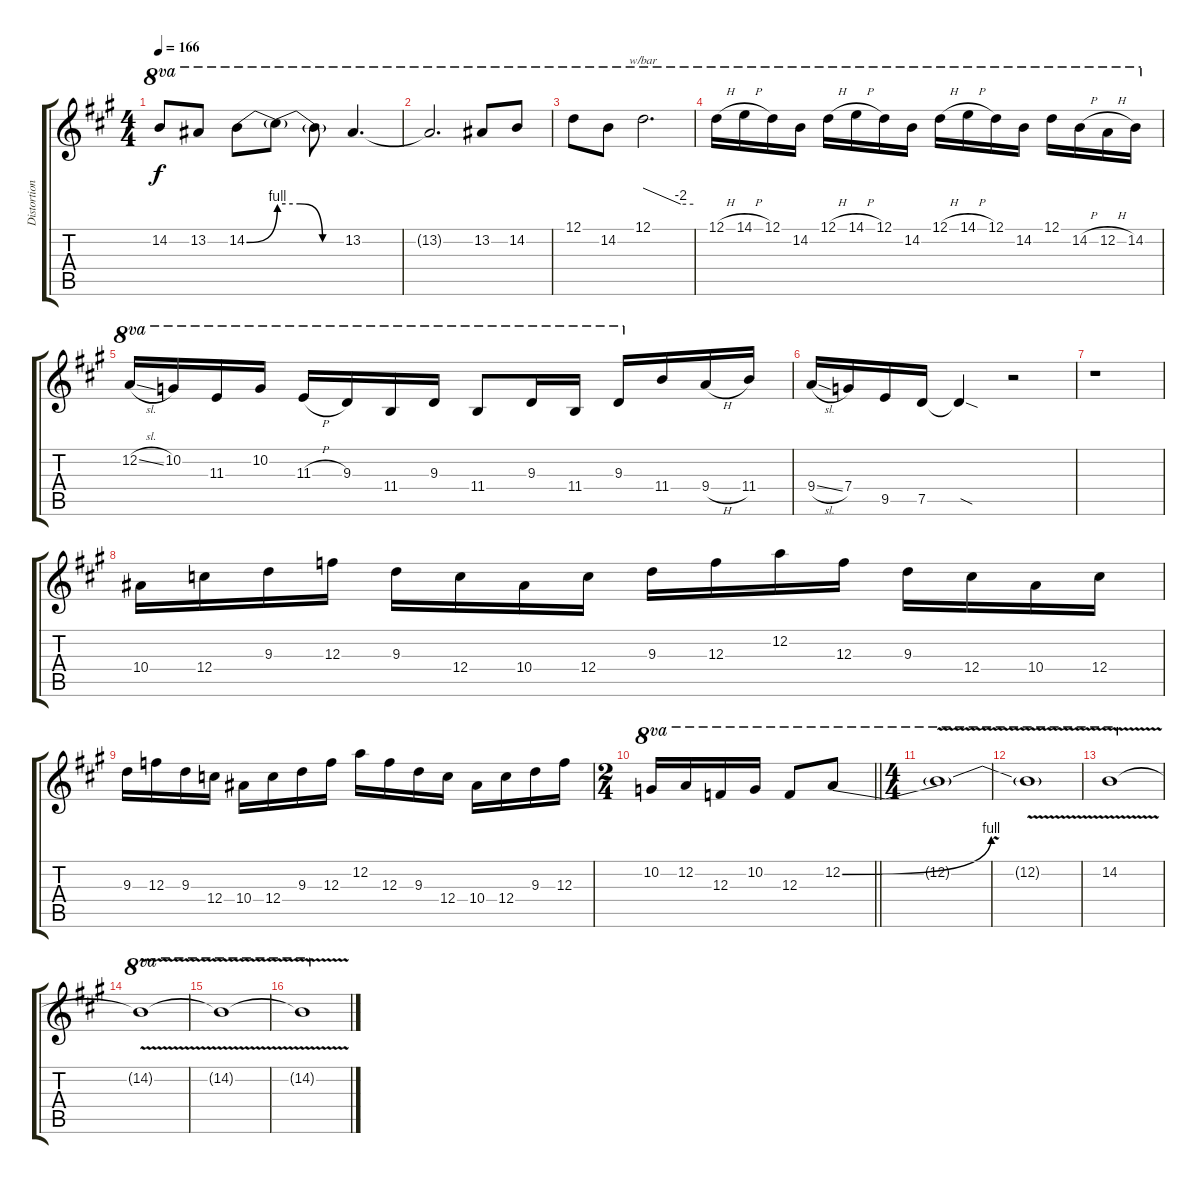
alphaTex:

\track ("Distortion" "Distortion") {instrument distortionguitar}
\staff {score tabs}
\tuning (D4 A3 F3 C3 G2 D2) {hide}
\ts (4 4)
\tempo 166
\clef g2
\ks a
14.2.8{ot 8va dy f} 13.2.8{ot 8va} 14.2{be (bend 0 0 60 4)}.8{ot 8va} 14.2{be (custom 0 4 20 4 40 0 60 0) t}.8{ot 8va} 14.2{t}.8{ot 8va} 13.2.4{d ot 8va} |
13.2{t}.2{d ot 8va} 13.2.8{ot 8va} 14.2.8{ot 8va} |
12.1.8{ot 8va} 14.2.8{ot 8va} 12.1.2{d tbe (custom default 0 0 45 -8 60 -8) ot 8va} |
12.1{h}.16{ot 8va} 14.1{h}.16{ot 8va} 12.1.16{ot 8va} 14.2.16{ot 8va} 12.1{h}.16{ot 8va} 14.1{h}.16{ot 8va} 12.1.16{ot 8va} 14.2.16{ot 8va} 12.1{h}.16{ot 8va} 14.1{h}.16{ot 8va} 12.1.16{ot 8va} 14.2.16{ot 8va} 12.1.16{ot 8va} 14.2{h}.16{ot 8va} 12.2{h}.16{ot 8va} 14.2.16{ot 8va} |
12.2{sl}.16{ot 8va} 10.2.16{ot 8va} 11.3.16{ot 8va} 10.2.16{ot 8va} 11.3{h}.16{ot 8va} 9.3.16{ot 8va} 11.4.16{ot 8va} 9.3.16{ot 8va} 11.4.8{ot 8va} 9.3.16{ot 8va} 11.4.16{ot 8va} 9.3.16{ot 8va} 11.4.16 9.4{h}.16 11.4.16 |
9.4{sl}.16 7.4.16 9.5.16 7.5.16 7.5{sod t}.4 r.2 |
r.1 |
10.4.16 12.4.16 9.3.16 12.3.16 9.3.16 12.4.16 10.4.16 12.4.16 9.3.16 12.3.16 12.2.16 12.3.16 9.3.16 12.4.16 10.4.16 12.4.16 |
9.3.16 12.3.16 9.3.16 12.4.16 10.4.16 12.4.16 9.3.16 12.3.16 12.2.16 12.3.16 9.3.16 12.4.16 10.4.16 12.4.16 9.3.16 12.3.16 |
\ts (2 4)
\barLineRight lightlight
10.2.16{ot 8va} 12.2.16{ot 8va} 12.3.16{ot 8va} 10.2.16{ot 8va} 12.3.8{ot 8va} 12.2{be (bend 0 0 60 4)}.8{ot 8va} |
\ts (4 4)
\section ("" " ")
12.2{v t}.1{ot 8va} |
12.2{v t}.1{ot 8va} |
14.2{v}.1{ot 8va} |
14.2{v t}.1{ot 8va} |
14.2{v t}.1{ot 8va} |
14.2{v t}.1{ot 8va}
